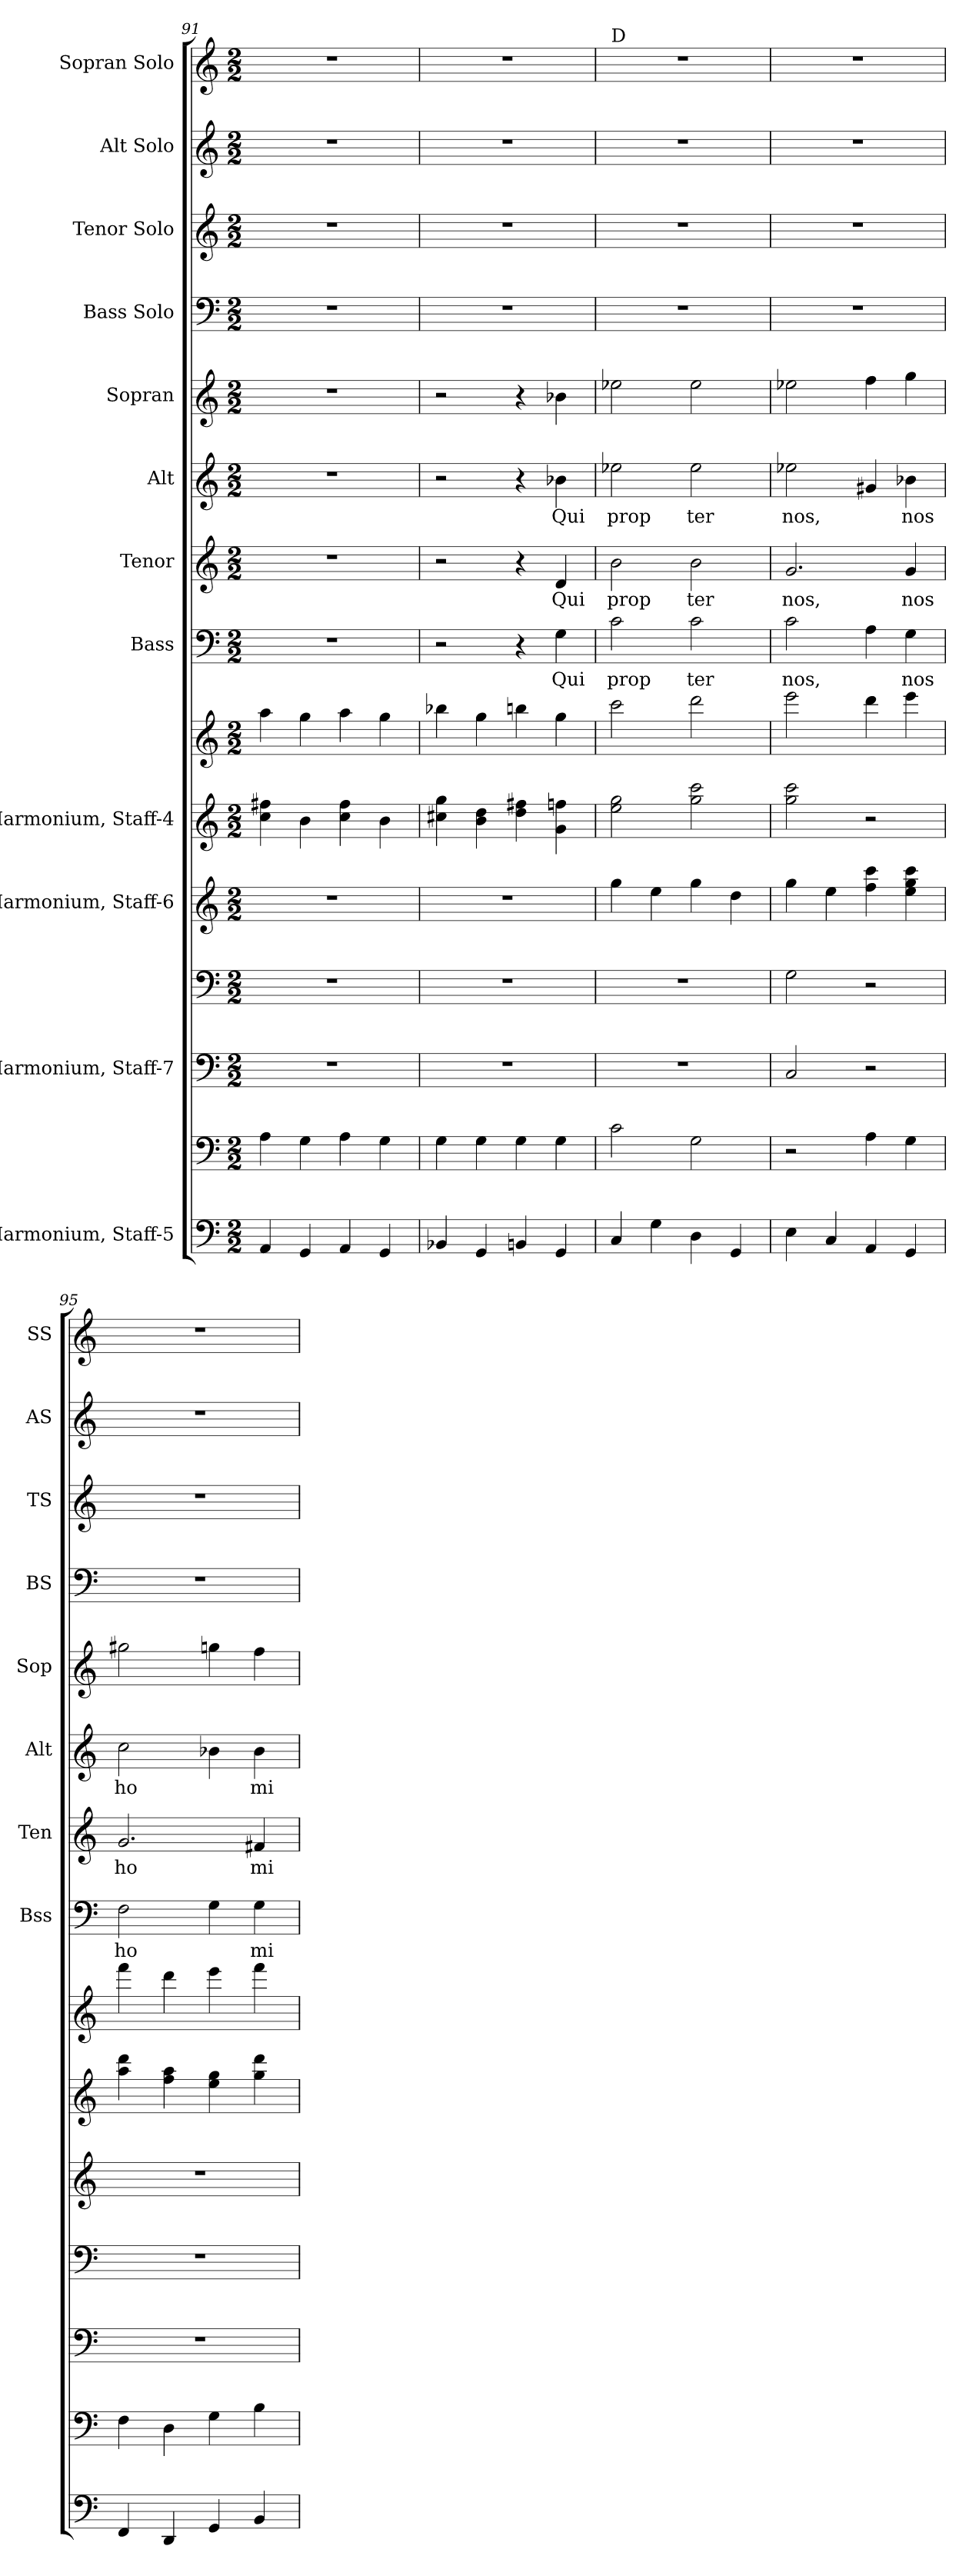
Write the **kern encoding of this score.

**kern	**kern	**kern	**kern	**kern	**kern	**kern	**kern	**text	**kern	**text	**kern	**text	**kern	**kern	**kern	**kern	**kern
*part12	*part12	*part11	*part11	*part10	*part9	*part9	*part8	*part8	*part7	*part7	*part6	*part6	*part5	*part4	*part3	*part2	*part1
*staff15	*staff14	*staff13	*staff12	*staff11	*staff10	*staff9	*staff8	*staff8	*staff7	*staff7	*staff6	*staff6	*staff5	*staff4	*staff3	*staff2	*staff1
*I"Harmonium, Staff-5	*	*I"Harmonium, Staff-7	*	*I"Harmonium, Staff-6	*I"Harmonium, Staff-4	*	*I"Bass	*	*I"Tenor	*	*I"Alt	*	*I"Sopran	*I"Bass Solo	*I"Tenor Solo	*I"Alt Solo	*I"Sopran Solo
*	*	*	*	*	*	*	*I'Bss	*	*I'Ten	*	*I'Alt	*	*I'Sop	*I'BS	*I'TS	*I'AS	*I'SS
*clefF4	*clefF4	*clefF4	*clefF4	*clefG2	*clefG2	*clefG2	*clefF4	*	*clefG2	*	*clefG2	*	*clefG2	*clefF4	*clefG2	*clefG2	*clefG2
*	*	*	*	*	*	*	*	*	*ITrd4c7	*	*ITrd2c3	*	*ITrd2c3	*	*ITrd4c7	*	*ITrd2c3
*k[]	*k[]	*k[]	*k[]	*k[]	*k[]	*k[]	*k[]	*	*k[b-]	*	*k[f#c#g#]	*	*k[f#c#g#]	*k[]	*k[b-]	*k[]	*k[f#c#g#]
*M2/2	*M2/2	*M2/2	*M2/2	*M2/2	*M2/2	*M2/2	*M2/2	*	*M2/2	*	*M2/2	*	*M2/2	*M2/2	*M2/2	*M2/2	*M2/2
=91	=91	=91	=91	=91	=91	=91	=91	=91	=91	=91	=91	=91	=91	=91	=91	=91	=91
4AA/	4A\	1r	1r	1r	4cc\ 4ff#X\	4aa\	1r	.	1r	.	1r	.	1r	1r	1r	1r	1r
4GG/	4G\	.	.	.	4b\	4gg\	.	.	.	.	.	.	.	.	.	.	.
4AA/	4A\	.	.	.	4cc\ 4ff#\	4aa\	.	.	.	.	.	.	.	.	.	.	.
4GG/	4G\	.	.	.	4b\	4gg\	.	.	.	.	.	.	.	.	.	.	.
=92	=92	=92	=92	=92	=92	=92	=92	=92	=92	=92	=92	=92	=92	=92	=92	=92	=92
4BB-X/	4G\	1r	1r	1r	4cc#X\ 4gg\	4bb-X\	2r	.	2r	.	2r	.	2r	1r	1r	1r	1r
4GG/	4G\	.	.	.	4b\ 4dd\	4gg\	.	.	.	.	.	.	.	.	.	.	.
4BBn/	4G\	.	.	.	4dd\ 4ff#X\	4bbn\	4r	.	4r	.	4r	.	4r	.	.	.	.
4GG/	4G\	.	.	.	4g\ 4ffn\	4gg\	4G\	Qui	4G/	Qui	4gn\	Qui	4gn\	.	.	.	.
=93	=93	=93	=93	=93	=93	=93	=93	=93	=93	=93	=93	=93	=93	=93	=93	=93	=93
!	!	!	!	!	!	!	!	!	!	!	!	!	!	!	!	!	!LO:TX:a:t=D
4C/	2c\	1r	1r	4gg\	2ee\ 2gg\	2ccc\	2c\	prop	2e\	prop	2ccn\	prop	2ccn\	1r	1r	1r	1r
4G\	.	.	.	4ee\	.	.	.	.	.	.	.	.	.	.	.	.	.
4D\	2G\	.	.	4gg\	2gg\ 2ccc\	2ddd\	2c\	ter	2e\	ter	2cc\	ter	2cc\	.	.	.	.
4GG/	.	.	.	4dd\	.	.	.	.	.	.	.	.	.	.	.	.	.
=94	=94	=94	=94	=94	=94	=94	=94	=94	=94	=94	=94	=94	=94	=94	=94	=94	=94
4E\	2r	2C/	2G\	4gg\	2gg\ 2ccc\	2eee\	2c\	nos,	2.c/	nos,	2ccn\	nos,	2ccn\	1r	1r	1r	1r
4C/	.	.	.	4ee\	.	.	.	.	.	.	.	.	.	.	.	.	.
4AA/	4A\	2r	2r	4ff\ 4ccc\	2r	4ddd\	4A\	.	.	.	4e#X/	.	4dd\	.	.	.	.
4GG/	4G\	.	.	4ee\ 4gg\ 4ccc\	.	4eee\	4G\	nos	4c/	nos	4gn\	nos	4ee\	.	.	.	.
=95	=95	=95	=95	=95	=95	=95	=95	=95	=95	=95	=95	=95	=95	=95	=95	=95	=95
4FF/	4F\	1r	1r	1r	4aa\ 4ddd\	4fff\	2F\	ho	2.c/	ho	2a\	ho	2ee#X\	1r	1r	1r	1r
4DD/	4D\	.	.	.	4ff\ 4aa\	4ddd\	.	.	.	.	.	.	.	.	.	.	.
4GG/	4G\	.	.	.	4ee\ 4gg\	4eee\	4G\	.	.	.	4gn\	.	4een\	.	.	.	.
4BB/	4B\	.	.	.	4gg\ 4ddd\	4fff\	4G\	mi	4Bn/	mi	4g\	mi	4dd\	.	.	.	.
=	=	=	=	=	=	=	=	=	=	=	=	=	=	=	=	=	=
*-	*-	*-	*-	*-	*-	*-	*-	*-	*-	*-	*-	*-	*-	*-	*-	*-	*-
